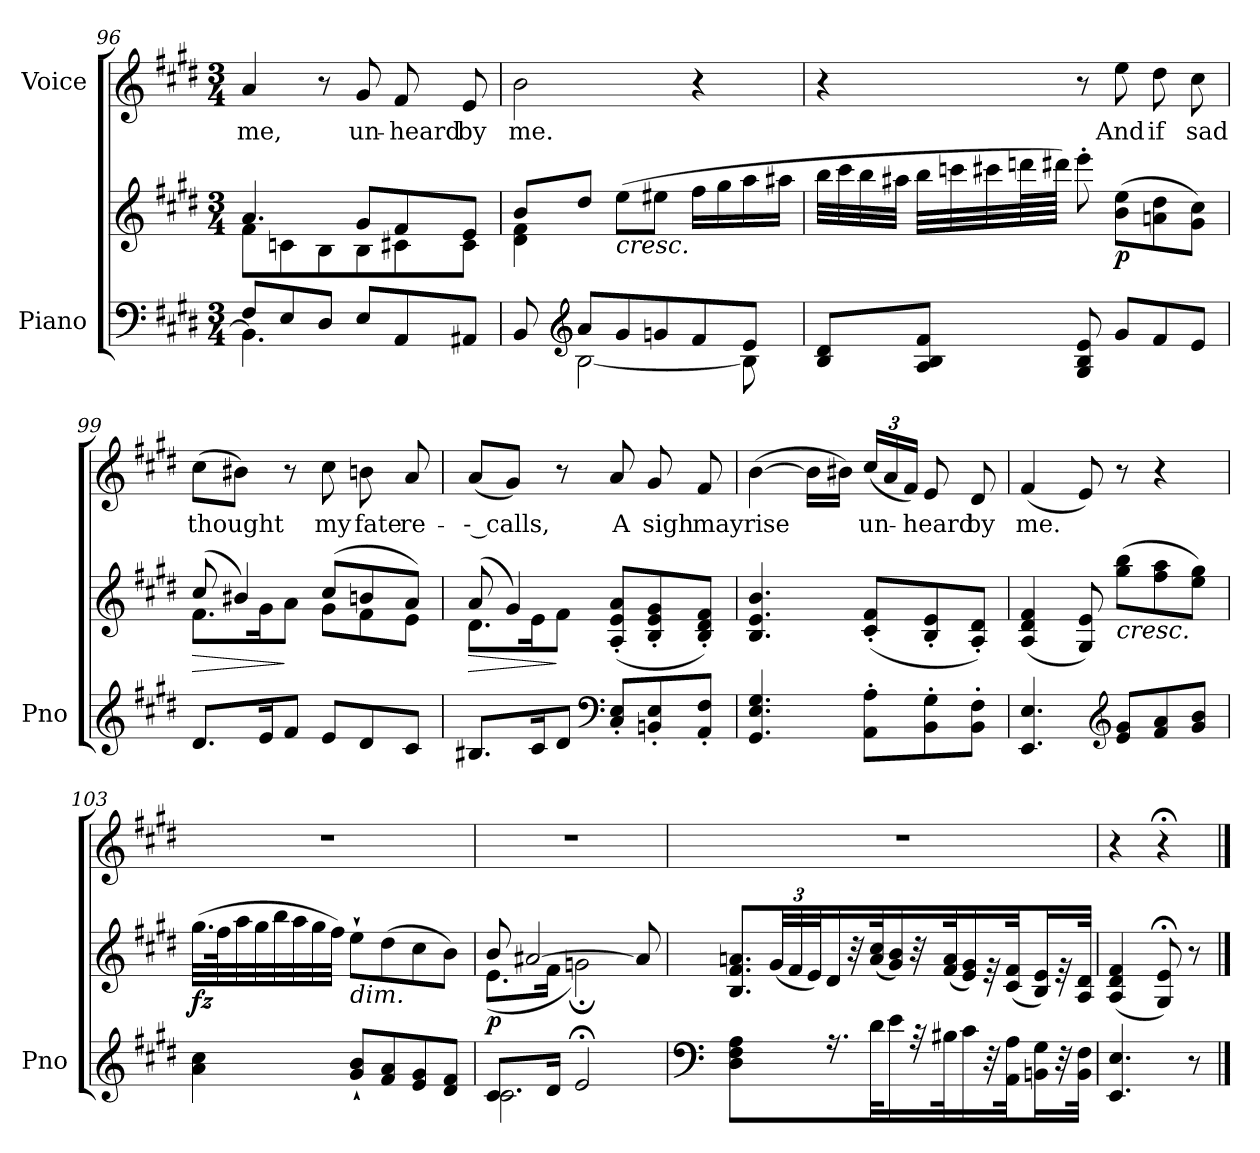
**kern	**kern	**dynam	**kern	**text
*part2	*part2	*part2	*part1	*part1
*staff3	*staff2	*staff2/3	*staff1	*staff1
*I"Piano	*	*	*I"Voice	*
*I'Pno	*	*	*	*
*clefF4	*clefG2	*	*clefG2	*
*k[f#c#g#d#]	*k[f#c#g#d#]	*	*k[f#c#g#d#]	*
*M3/4	*M3/4	*	*M3/4	*
=96	=96	=96	=96	=96
*^	*^	*	*	*
8F#/L	4.BB\]	4.a/	8f#\L	.	4a/	me,
8E/	.	.	8cn\	.	.	.
8D#/J	.	.	8B\	.	8r	.
8E/L	4.ryy	8g#/L	8B\	.	8g#/	un-
8AA/	.	8f#/	8c#X\	.	8f#/	-heard
8AA#X/J	.	8e/J	8c#\J	.	8e/	by
=97	=97	=97	=97	=97	=97	=97
*	*	*	*	*	*^	*
8BB/	8ryy	8b/L	4d#\ 4f#\	.	2b\	4ryy	me.
*clefG2	*	*	*	*	*	*	*
8a/L	[2B\	8dd#/J	.	.	.	.	.
!	!	!LO:TX:b:i:t=cresc.	!	!	!	!	!
8g#/	.	(8ee\L	2ryy	.	.	4ryy	.
8gn/	.	8ee#X\J	.	.	.	.	.
8f#/	.	16ff#\LL	.	.	4r	4ryy	.
.	.	16gg#\	.	.	.	.	.
8e/J	8B\]	16aa\	.	.	.	.	.
.	.	16aa#X\JJ	.	.	.	.	.
*v	*v	*	*	*	*v	*v	*
*	*v	*v	*	*	*
=98	=98	=98	=98	=98
8B/ 8d#/L	32bb\LLL	.	4r	.
.	32ccc#\	.	.	.
.	32bb\	.	.	.
.	32aa#X\JJJ	.	.	.
8A/ 8B/ 8f#/J	32bb\LLL	.	.	.
.	32cccn\	.	.	.
.	32ccc#X\	.	.	.
.	64dddn\L	.	.	.
.	64ddd#X\JJJJ)	.	.	.
8G#/ 8B/ 8e/	8eee'\	.	8r	.
!	!	!LO:DY:b	!	!
8g#/L	(8b\ 8ee\L	p	8ee\	And
8f#/	8an\ 8dd#\	.	8dd#\	if
8e/J	8g#\ 8cc#\J)	.	8cc#\	sad
=99	=99	=99	=99	=99
!	!	!LO:HP:b	!	!
*	*^	*	*	*
8.d#/L	(8cc#/	8.f#\L	>	(8cc#\L	thought
.	4b#X/)	.	.	8b#X\J)	.
16e/K	.	16g#\K	.	.	.
8f#/J	.	8a\J	]	8r	.
8e/L	(8cc#/L	8g#\L	.	8cc#\	my
8d#/	8bn/	8f#\	.	8bn\	fate
8c#/J	8a/J)	8e\J	.	8a/	re-
=100	=100	=100	=100	=100	=100
!	!	!	!LO:HP:b	!	!
8.B#X/L	(8a/	8.d#\L	>	(8a/L	-- calls,
.	4g#/)	.	.	8g#/J)	.
16c#/K	.	16e\K	.	.	.
8d#/J	.	8f#\J	]	8r	.
*clefF4	*	*	*	*	*
8C#/' 8E/'L	(8A/' 8e/' 8a/'L	4.ryy	.	8a/	A
8BBn/' 8E/'	8B/' 8e/' 8g#/'	.	.	8g#/	sigh
8AA/' 8F#/'J	8B/' 8d#/' 8f#/'J)	.	.	8f#/	may
*	*v	*v	*	*	*
=101	=101	=101	=101	=101
4.GG#/ 4.E/ 4.G#/	4.B/ 4.e/ 4.b/	.	([4b\	rise
.	.	.	16b\LL]	.
.	.	.	16b#X\JJ)	.
*	*	*	*Xbrackettup	*
8AA\' 8A\'L	(8c#/' 8f#/'L	.	(24cc#/LL	un-
.	.	.	24a/	.
.	.	.	24f#/JJ)	.
8BB\' 8G#\'	8B/' 8e/'	.	8e/	-heard
8BB\' 8F#\'J	8A/' 8d#/'J)	.	8d#/	by
=102	=102	=102	=102	=102
4.EE/ 4.E/	(4A/ 4d#/ 4f#/	.	(4f#/	me.
.	8G#/ 8e/)	.	8e/)	.
*clefG2	*	*	*	*
!	!LO:TX:b:i:t=cresc.	!	!	!
8e/ 8g#/L	(8gg#\ 8bb\L	.	8r	.
8f#/ 8a/	8ff#\ 8aa\	.	4r	.
8g#/ 8b/J	8ee\ 8gg#\J)	.	.	.
=103	=103	=103	=103	=103
!	!	!LO:DY:b	!	!
4a\ 4cc#\	(32.gg#\LLL	fz	2.r	.
.	64ff#\K	.	.	.
.	32aa\	.	.	.
.	32gg#\	.	.	.
.	32bb\	.	.	.
.	32aa\	.	.	.
.	32gg#\	.	.	.
.	32ff#\JJJ)	.	.	.
!	!LO:TX:b:i:t=dim.	!	!	!
8g#/` 8b/`L	8ee`\L	.	.	.
8f#/ 8a/	(8dd#\	.	.	.
8e/ 8g#/	8cc#\	.	.	.
8d#/ 8f#/J	8b\J)	.	.	.
=104	=104	=104	=104	=104
*^	*^	*	*	*
!	!	!	!	!LO:DY:b	!	!
8.c#/L	2.c#\	8b/	(8.e\L	p	2.r	.
.	.	[2a#X/	.	.	.	.
16d#/Jk	.	.	16f#\Jk	.	.	.
2e;/	.	.	2gn;\)	.	.	.
.	.	8a#/]	.	.	.	.
*v	*v	*	*	*	*	*
*	*v	*v	*	*	*
=105	=105	=105	=105	=105
*clefF4	*	*	*	*
4D#\ 4F#\ 4A\	8.B/ 8.f#/ 8.an/L	.	2.r	.
*	*Xbrackettup	*	*	*
.	(48g#/LL	.	.	.
.	48f#/	.	.	.
.	48e/JJJ)	.	.	.
16.r	16d#/LL	.	.	.
.	32r	.	.	.
32d#\	(<32a/ 32cc#/JJJ	.	.	.
16e\LL	16g#/ 16b/LL)	.	.	.
32r	32r	.	.	.
32B#X\JJJ	(<32f#/ 32a/JJJ	.	.	.
16c#\LL	16e/ 16g#/LL)	.	.	.
32r	32r	.	.	.
32AA\ 32A\JJJ	(<32c#/ 32f#/JJJ	.	.	.
16BBn\ 16G#\LL	16B/ 16e/LL)	.	.	.
32r	32r	.	.	.
32BB\ 32F#\JJJ	32A/ 32d#/JJJ	.	.	.
=106	=106	=106	=106	=106
4.EE/ 4.E/	(4A/ 4d#/ 4f#/	.	4r	.
.	8G#/;< 8e/;<)	.	4r;<	.
8r	8r	.	.	.
==	==	==	==	==
*-	*-	*-	*-	*-
